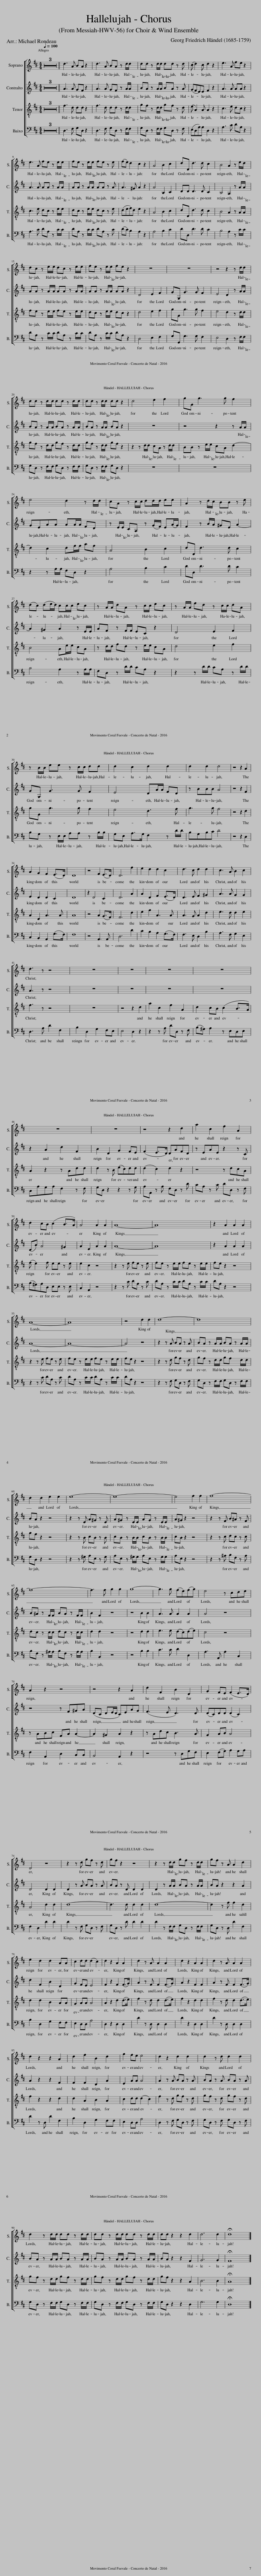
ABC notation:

X:1
%%score [ 1 2 3 4 ]
L:1/8
Q:1/4=100
M:4/4
I:linebreak $
K:D
V:1 treble
V:2 treble
V:3 treble-8
V:4 bass
V:1
 z8 | z8 | z8 || d3 A BA z2 | d3 A BA z d/d/ | %5
 dd z d/d/ dd z d | (c d2) c d2 z2 | e3 A fe z2 |$ e3 A fe z e/e/ | fe z e/e/ fe z e | %10
 (fe) d2 c2 z2 | A4 B2 c2 | dD d3 d c2 | B4 A2 z e/d/ |$ dc z e/e/ dc z e/e/ | %15
 fe z e/e/ fe z2 | z8 | z8 | z4 z2 z d/d/ |$ dd z d/d/ dd z d/d/ | %20
 dd z d/d/ dd z2 | d4 e2 f2 | gG g3 g f2 |$ e4 d2 z d/d/ | cA z c/c/ dd/d/ ee | %25
 A2 z d/c/ BB z e |$ (dc) (de/d/) cc/c/ ec | z A/A/ dA z c/c/ ec | z A/A/ fd z c/c/ dA |$ z B/B/ ee z c/c/ dd | %30
 d2 c2 d2 d2 | d2 d2 d4 | z4 z2 A2 |$ A2 G2 F2 (E>D) | D8 | %35
 z4 F2 (E>D) | D6 f2 | e2 d2 d2 c2 | d3 c d2 d2 | c3 A B2 c2 |$ %40
 d3 z z4 | z8 | z8 | z8 | z8 |$ %45
 z8 | z8 | z4 z2 d2 | a2 c2 f2 A2 |$ d2 cB (c2 B>A) | %50
 A4 A2 A2 | A8- | A8 | z2 A2 A2 A2 |$ A8- | %55
 A8 | z4 d2 d2 | d8- | d8 |$ d2 d2 e2 e2 | %60
 e8- | e8- | e4 f2 f2 | f8- |$ f8- | %65
 f3 f g2 g2 | g8- | g3 g (fe)(fg) | e4 z cde |$ A2 z2 z4 | %70
 z4 z2 A2 | d2 F2 B2 D2 | G2 FE (F2 E>D) |$ D4 z4 | z2 z d gf z d | %75
 gf z2 z4 | z2 z d/d/ gf z d/d/ | gf z A A2 d2 |$ e2 d2 d2 AA | c2 dd (d2 c2) | %80
 d2 z2 A2 A2 | d2 z A A2 A2 | d2 z2 A2 A2 | d2 z A A2 A2 |$ d2 z2 z2 A2 | %85
 d2 f2 B2 d2 | g2 fe e4 | d2 z2 d2 d2 | d2 z d d2 d2 |$ d2 z d/d/ dd z d/d/ | %90
 dd z d/d/ dd z d/d/ | dd z2 z2 d2 | d6 d2 | !fermata!d8 |] %94
V:2
 z8 | z8 | z8 || A3 A GF z2 | A3 A GF z A/A/ | %5
 BA z A/A/ BA z A | (GFE)E F2 z2 | A3 A AA z2 |$ A3 A AA z A/A/ | AA z A/A/ AA z A | %10
 A3 ^G A2 z2 | A4 B,2 C2 | DD D3 D C2 | B,4 A,2 z A/A/ |$ AA z A/A/ AA z A/A/ | %15
 AA z A/A/ AA z2 | D4 E2 F2 | GG, G3 G F2 | E4 D2 z A/A/ |$ BA z A/A/ BA z A/A/ | %20
 BA z A/A/ BA z2 | z8 | z4 z2 z A/A/ |$ GEAA AA/A/ FD | z E/E/ CA, z (G/F/) E(A/G/) | %25
 F2 z B/A/ ^GE A2- |$ A2 ^G2 A2 z E/E/ | AF z F/F/ EC z2 | D4 E2 F2 |$ GG, G3 G F2 | %30
 E4 DA/A/ FD | z BBB A4 | z4 z2 F2 |$ E2 D2 D2 C2 | D8 | %35
 z2 D4 C2 | D6 A2 | A2 D2 F2 (E>D) | D3 E F2 ^G2 | A3 A G2 G2 |$ %40
 A3 z z4 | z8 | z8 | z8 | z8 |$ %45
 z2 A2 d2 F2 | B2 D2 G2 FE | (F2 E>D) DAFD | z EAE z2 z C |$ (DB) A4 ^G2 | %50
 A2 E2 A2 A2 | A8- | A8 | z2 A2 A2 A2 |$ A8- | %55
 A8- | A4 z4 | z2 z A BA z A | BA z A/A/ BA z A/A/ |$ BA z2 z4 | %60
 z2 z E A^G z E | A^G z E/E/ AG z E/E/ | A^G z2 z4 | z2 z F B^A z F |$ B^A z F/F/ BA z F/F/ | %65
 B2 F2 z4 | z4 B2 B2 | A3 A A2 A2 | A4 z4 |$ z4 z F^GA | %70
 (DC DE/D/ C)EAG | (F3 E D3) D | (DC)DD (D2 C2) |$ D4 D2 D2 | D2 z A BA z A | %75
 BA z D D2 D2 | D2 z A/A/ BA z A/A/ | BA z2 z2 A2 |$ d2 F2 B2 D2 | G2 FE E4 | %80
 F2 z2 F2 (F>G) | A2 z F F2 (F>G) | A2 z2 F2 F2 | A2 z F F2 (F>G) |$ A2 z2 z2 F2 | %85
 F2 F2 D2 A2 | E2 AA A4 | A2 z A BA z A | BA z A BA z A |$ BA z A/A/ BA z A/A/ | %90
 BA z A/A/ BA z A/A/ | BA z2 z2 F2 | G6 G2 | !fermata!F8 |] %94
V:3
 z8 | z8 | z8 || f3 d dd z2 | f3 d dd z d/d/ | %5
 gf z d/d/ gf z d | (e A2) A A2 z2 | c3 e dc z2 |$ c3 e dc z e/e/ | dc z e/e/ dc z e | %10
 (def)d e2 z2 | A4 B2 c2 | dD d3 d c2 | B4 A2 z A/A/ |$ fe z e/e/ fe z e/e/ | %15
 dc z e/e/ dc z2 | d4 e2 f2 | gG g3 g f2 | e4 d2 z d/d/ |$ gf z d/d/ gf z d/d/ | %20
 gf z d/d/ gf z2 | z2 z d/d/ cA z d/d/ | BB z e/e/ cA d2- |$ d2 c2 df/f/ af | A4 B2 c2 | %25
 dD d3 d c2 |$ B4 Ae/e/ cA | z d/d/ fd z e/e/ cA | d4 e2 f2 |$ gG g3 g f2 | %30
 e4 d3 f | g3 g f4 | z4 z2 d2 |$ A2 D2 A3 A | A8 | %35
 z4 A2 (G>F) | F6 d2 | e2 g2 A3 A | A3 G A2 d2 | e3 d d2 e2 |$ %40
 f3 z z4 | z8 | z4 z2 d2 | a2 c2 f2 A2 | d2 cB (c2 B>A) |$ %45
 A2 z2 z Add | d2 z B (ec)dd | (d2 c2) d2 z2 | z4 z dcA |$ (f e2) f ee z e | %50
 e2 c2 z4 | z2 z e fe z e | fe z e/e/ fe z e/e/ | fe z2 z4 |$ z2 z e fe z e | %55
 fe z e/e/ fe z e/e/ | fe z2 z4 | z2 z d gf z d | gf z d/d/ gf x d/d/ |$ gf z2 z4 | %60
 z2 z B cB z B | cB z B/B/ cB z B/B/ | cB z2 z4 | z2 z c dc z c |$ dc z c/c/ dc z c/c/ | %65
 d2 d2 z4 | z4 d2 d2 | e3 e (dc)(de) | c4 z4 |$ z ABc FA A2- | %70
 A2 ^G2 A2 z2 | z Adc B3 A | G2 AB A4 |$ A4 d2 d2 | d8- | %75
 d3 d d2 d2 | d8- | d2 z f f2 d2 |$ d2 d2 B2 AA | G2 AA A4 | %80
 A2 z2 d2 (d>e) | f2 z d d2 (d>e) | f2 z2 d2 d2 | f2 z d d2 (d>e) |$ f2 z2 z2 d2 | %85
 d2 A2 B2 A2 | c2 dd (d2 c2) | f2 z d gf z d | gf z d gf z d |$ gf z d/d/ gf z d/d/ | %90
 gf z d/d/ gf z d/d/ | gf z2 z2 A2 | B6 B2 | !fermata!A8 |] %94
V:4
 z8 | z8 | z8 || D,3 F, G,D, z2 | D,3 F, G,D, z F,/F,/ | %5
 G,D, z F,/F,/ G,D, z F, | (E,D,A,)A, D,2 z2 | A,3 C DA, z2 |$ A,3 C DA, z C/C/ | DA, z C/C/ DA, z C | %10
 (DC) B,2 A,2 z2 | A,4 B,2 C2 | DD, D3 D C2 | B,4 A,2 z C/C/ |$ DA, z C/C/ DA, z C/C/ | %15
 DA, z C/C/ DA, z2 | D,4 E,2 F,2 | G,G,, G,3 G, F,2 | E,4 D,2 z F,/F,/ |$ G,D, z F,/F,/ G,D, z F,/F,/ | %20
 G,D, z F,/F,/ G,D, z2 | z8 | z8 |$ z2 z A,/A,/ F,D, z2 | A,4 B,2 C2 | %25
 DD, D3 D C2 |$ B,4 A,2 z A,/A,/ | F,D, z D/D/ CA, z2 | z2 z D/D/ CA, z D/D/ |$ B,G, z E,/E,/ A,A, z B,/B,/ | %30
 G,E, A,>G, F,2 z D/D/ | B,G,B,C D4 | z4 z2 D,2 |$ C,2 B,,2 A,,2 (G,>F,) | F,8 | %35
 z4 A,,3 A,, | D,6 D2 | C2 B,2 A,2 (G,>F,) | F,3 E, D,2 B,2 | A,3 F, G,2 E,2 |$ %40
 D,3 A, D2 F,2 | B,2 D,2 G,2 F,E, | E,4 D,2 z2 | z2 z A, DD, z F, | (B,^G,) A,2 z E,D,E, |$ %45
 C,A,G,A, F,2 z F, | G,D, z2 z2 z G, | A,A,, z A, F,D, z D | CA, z C DD, z F, |$ (B,^G,)A,D, E,E, z E, | %50
 C,2 A,,2 z4 | z2 z C DA, z C | DA, z C/C/ DA, z C/C/ | DA, z2 z4 |$ z2 z C DA, z C | %55
 DA, z C/C/ DA, z C/C/ | DA, z2 z4 | z2 z F, G,D, z F, | G,D, z F,/F,/ G,D, z F,/F,/ |$ G,D, z2 z4 | %60
 z2 z ^G, A,E, z G, | A,E, z ^G,/G,/ A,E, z G,/G,/ | A,E, z2 z4 | z2 z ^A, B,F, z A, |$ B,F, z ^A,/A,/ B,F, z A,/A,/ | %65
 B,2 B,,2 z4 | z4 B,2 B,2 | C3 C D2 D,2 | A,3 A,, A,2 C,2 |$ F,2 A,,2 D,2 C,C, | %70
 B,,4 A,,2 z2 | z4 z D,G,F, | E,2 (F,G,) A,2 G,A, |$ F,2 D,2 D2 D2 | D2 z F, G,D, z F, | %75
 G,D, z D D2 D2 | D2 z F,/F,/ G,D, z F,/F,/ | G,D, z D, D2 F,2 |$ B,2 D,2 G,2 F,F, | E,2 D,D, A,4 | %80
 D,2 z2 D,2 D,2 | D2 z D, D,2 D,2 | D2 z2 D,2 D,2 | D2 z D, D,2 D,2 |$ D2 z D, D2 F,2 | %85
 B,2 D,2 G,2 F,F, | E,2 D,D, A,4 | D,2 z F, G,D, z F, | G,D, z F, G,D, z F, |$ G,D, z F,/F,/ G,D, z F,/F,/ | %90
 G,D, z F,/F,/ G,D, z F,/F,/ | G,D, z2 z2 D,2 | G,6 G,2 | !fermata!D,8 |] %94
